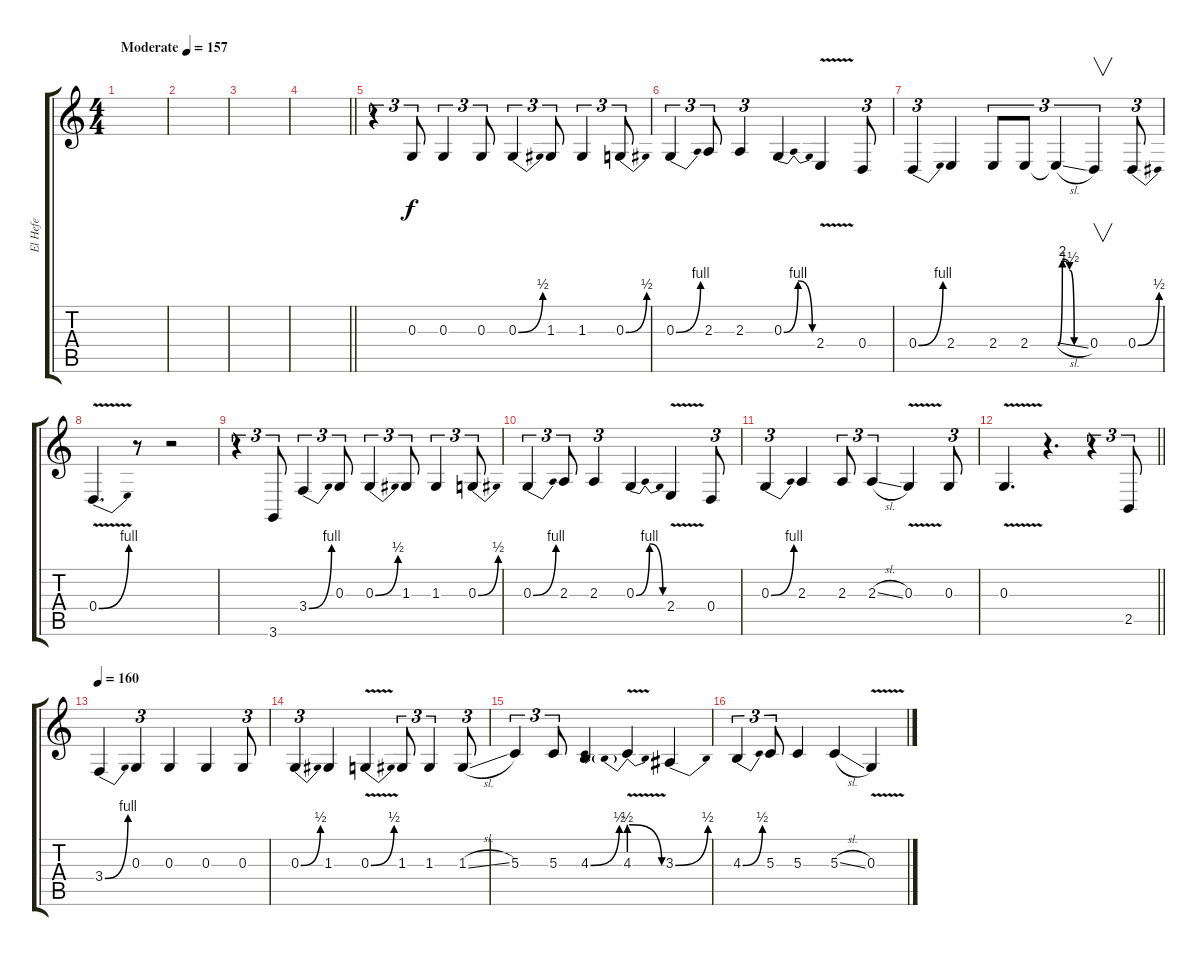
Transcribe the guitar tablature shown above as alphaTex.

\track ("El Hefe" "El Hefe") {instrument oboe}
\staff {score tabs}
\tuning (E4 B3 G3 D3 A2 E2) {hide}
\ts (4 4)
\tempo (157 "Moderate")
\clef g2
\ks c
|
|
|
\barLineRight lightlight
|
\section ("" "")
r.4{tu (3 2)} 0.3.8{tu (3 2)} 0.3.4{tu (3 2)} 0.3.8{tu (3 2)} 0.3{be (bend 0 0 60 2)}.4{tu (3 2)} 1.3.8{tu (3 2)} 1.3.4{tu (3 2)} 0.3{be (bend 0 0 60 2)}.8{tu (3 2)} |
0.3{be (bend 0 0 60 4)}.4{tu (3 2)} 2.3.8{tu (3 2)} 2.3.4{tu (3 2)} 0.3{be (bendrelease 0 0 15 4 55 4 60 0)}.4 2.4{v}.4 0.4.8{tu (3 2)} |
0.4{be (bend 0 0 60 4)}.4{tu (3 2)} 2.4.4 2.4.8{tu (3 2)} 2.4.8{tu (3 2)} 2.4{be (custom 0 0 10 8 25 6 35 0 60 0) sl t}.4{tu (3 2)} 0.4.4{v tu (3 2)} 0.4{be (bend 0 0 60 2)}.8{tu (3 2)} |
0.4{be (bend 0 0 60 4) v}.4{d} r.8 r.2 |
r.4{tu (3 2)} 3.6.8{tu (3 2)} 3.4{be (bend 0 0 60 4)}.4{tu (3 2)} 0.3.8{tu (3 2)} 0.3{be (bend 0 0 60 2)}.4{tu (3 2)} 1.3.8{tu (3 2)} 1.3.4{tu (3 2)} 0.3{be (bend 0 0 60 2)}.8{tu (3 2)} |
0.3{be (bend 0 0 60 4)}.4{tu (3 2)} 2.3.8{tu (3 2)} 2.3.4{tu (3 2)} 0.3{be (bendrelease 0 0 15 4 55 4 60 0)}.4 2.4{v}.4 0.4.8{tu (3 2)} |
0.3{be (bend 0 0 60 4)}.4{tu (3 2)} 2.3.4 2.3.8{tu (3 2)} 2.3{sl}.4{tu (3 2)} 0.3{v}.4 0.3.8{tu (3 2)} |
\barLineRight lightlight
0.3{v}.4{d} r.4{d} r.4{tu (3 2)} 2.5.8{tu (3 2)} |
\section ("" "")
\tempo 160
3.4{be (bend 0 0 60 4)}.4 0.3.4{tu (3 2)} 0.3.4 0.3.4 0.3.8{tu (3 2)} |
0.3{be (bend 0 0 60 2)}.4{tu (3 2)} 1.3.4 0.3{be (bend 0 0 60 2) v}.4 1.3.8{tu (3 2)} 1.3.4{tu (3 2)} 1.3{sl}.8{tu (3 2)} |
5.3.4{tu (3 2)} 5.3.8{tu (3 2)} 4.3{be (bend 0 0 60 2)}.4 4.3{be (prebendrelease 0 2 60 0) v}.4 3.3{be (bend 0 0 60 2)}.4 |
4.3{be (bend 0 0 60 2)}.4{tu (3 2)} 5.3.8{tu (3 2)} 5.3.4 5.3{sl}.4 0.3{v}.4
